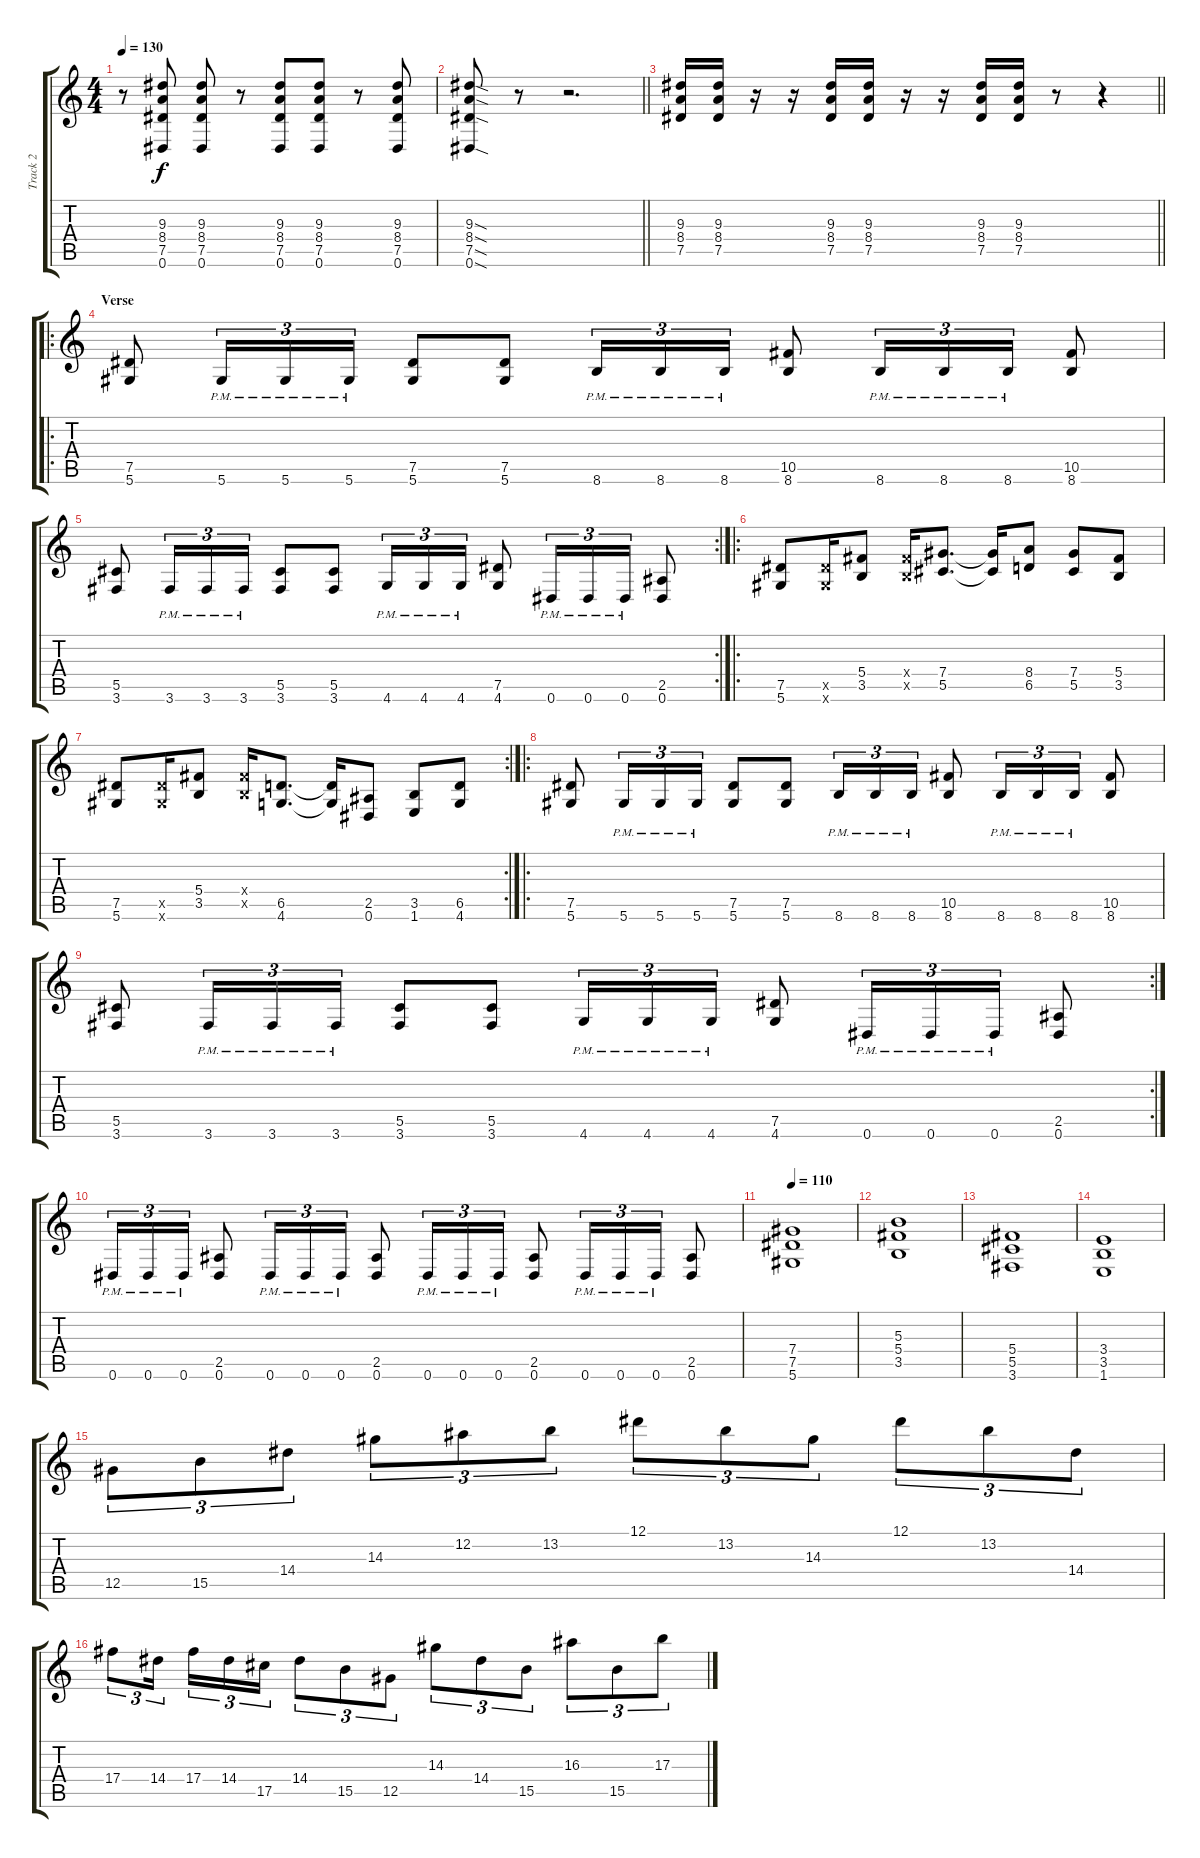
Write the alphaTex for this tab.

\track ("Track 2" "Track 2") {instrument distortionguitar}
\staff {score tabs}
\tuning (Eb4 Bb3 Gb3 Db3 Ab2 Eb2) {hide}
\ts (4 4)
\tempo 130
\clef g2
\ks c
r.8{dy f} (9.3 8.4 7.5 0.6).8 (9.3 8.4 7.5 0.6).8 r.8 (9.3 8.4 7.5 0.6).8 (9.3 8.4 7.5 0.6).8 r.8 (9.3 8.4 7.5 0.6).8 |
\barLineRight lightlight
(9.3{sod} 8.4{sod} 7.5{sod} 0.6{sod}).8 r.8 r.2{d} |
\barLineRight lightlight
(9.3 8.4 7.5).16 (9.3 8.4 7.5).16 r.16 r.16 (9.3 8.4 7.5).16 (9.3 8.4 7.5).16 r.16 r.16 (9.3 8.4 7.5).16 (9.3 8.4 7.5).16 r.8 r.4 |
\ro
\section ("" "Verse")
(7.5 5.6).8 5.6{pm}.16{tu (3 2)} 5.6{pm}.16{tu (3 2)} 5.6{pm}.16{tu (3 2)} (7.5 5.6).8 (7.5 5.6).8 8.6{pm}.16{tu (3 2)} 8.6{pm}.16{tu (3 2)} 8.6{pm}.16{tu (3 2)} (10.5 8.6).8 8.6{pm}.16{tu (3 2)} 8.6{pm}.16{tu (3 2)} 8.6{pm}.16{tu (3 2)} (10.5 8.6).8 |
\rc 2
(5.5 3.6).8 3.6{pm}.16{tu (3 2)} 3.6{pm}.16{tu (3 2)} 3.6{pm}.16{tu (3 2)} (5.5 3.6).8 (5.5 3.6).8 4.6{pm}.16{tu (3 2)} 4.6{pm}.16{tu (3 2)} 4.6{pm}.16{tu (3 2)} (7.5 4.6).8 0.6{pm}.16{tu (3 2)} 0.6{pm}.16{tu (3 2)} 0.6{pm}.16{tu (3 2)} (2.5 0.6).8 |
\ro
(7.5 5.6).8 (7.5{x} 5.6{x}).16 (5.4 3.5).8 (5.4{x} 3.5{x}).16 (7.4 5.5).8{d} (7.4{t} 5.5{t}).16 (8.4 6.5).8 (7.4 5.5).8 (5.4 3.5).8 |
\rc 2
(7.5 5.6).8 (7.5{x} 5.6{x}).16 (5.4 3.5).8 (5.4{x} 3.5{x}).16 (6.5 4.6).8{d} (6.5{t} 4.6{t}).16 (2.5 0.6).8 (3.5 1.6).8 (6.5 4.6).8 |
\ro
(7.5 5.6).8 5.6{pm}.16{tu (3 2)} 5.6{pm}.16{tu (3 2)} 5.6{pm}.16{tu (3 2)} (7.5 5.6).8 (7.5 5.6).8 8.6{pm}.16{tu (3 2)} 8.6{pm}.16{tu (3 2)} 8.6{pm}.16{tu (3 2)} (10.5 8.6).8 8.6{pm}.16{tu (3 2)} 8.6{pm}.16{tu (3 2)} 8.6{pm}.16{tu (3 2)} (10.5 8.6).8 |
\rc 2
(5.5 3.6).8 3.6{pm}.16{tu (3 2)} 3.6{pm}.16{tu (3 2)} 3.6{pm}.16{tu (3 2)} (5.5 3.6).8 (5.5 3.6).8 4.6{pm}.16{tu (3 2)} 4.6{pm}.16{tu (3 2)} 4.6{pm}.16{tu (3 2)} (7.5 4.6).8 0.6{pm}.16{tu (3 2)} 0.6{pm}.16{tu (3 2)} 0.6{pm}.16{tu (3 2)} (2.5 0.6).8 |
0.6{pm}.16{tu (3 2)} 0.6{pm}.16{tu (3 2)} 0.6{pm}.16{tu (3 2)} (2.5 0.6).8 0.6{pm}.16{tu (3 2)} 0.6{pm}.16{tu (3 2)} 0.6{pm}.16{tu (3 2)} (2.5 0.6).8 0.6{pm}.16{tu (3 2)} 0.6{pm}.16{tu (3 2)} 0.6{pm}.16{tu (3 2)} (2.5 0.6).8 0.6{pm}.16{tu (3 2)} 0.6{pm}.16{tu (3 2)} 0.6{pm}.16{tu (3 2)} (2.5 0.6).8 |
\tempo 110
(7.4 7.5 5.6).1 |
(5.3 5.4 3.5).1 |
(5.4 5.5 3.6).1 |
(3.4 3.5 1.6).1 |
12.5.8{tu (3 2)} 15.5.8{tu (3 2)} 14.4.8{tu (3 2)} 14.3.8{tu (3 2)} 12.2.8{tu (3 2)} 13.2.8{tu (3 2)} 12.1.8{tu (3 2)} 13.2.8{tu (3 2)} 14.3.8{tu (3 2)} 12.1.8{tu (3 2)} 13.2.8{tu (3 2)} 14.4.8{tu (3 2)} |
17.4.8{tu (3 2)} 14.4.16{tu (3 2) beam splitsecondary} 17.4.16{tu (3 2)} 14.4.16{tu (3 2)} 17.5.16{tu (3 2)} 14.4.8{tu (3 2)} 15.5.8{tu (3 2)} 12.5.8{tu (3 2)} 14.3.8{tu (3 2)} 14.4.8{tu (3 2)} 15.5.8{tu (3 2)} 16.3.8{tu (3 2)} 15.5.8{tu (3 2)} 17.3.8{tu (3 2)}
